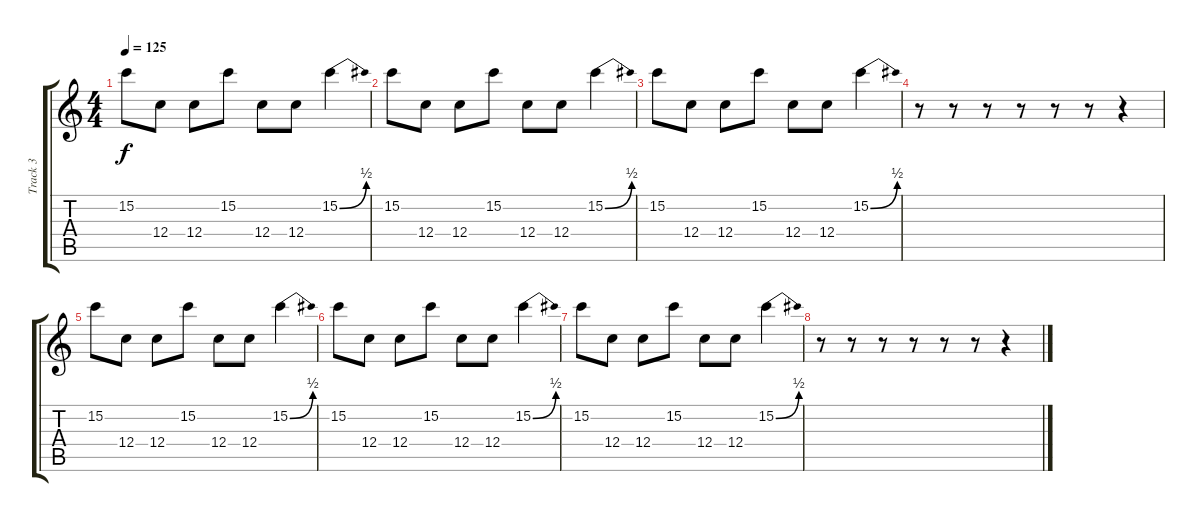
\track ("Track 3" "Track 3") {instrument distortionguitar}
\staff {score tabs}
\tuning (D4 A3 F3 C3 G2 C2) {hide}
\ts (4 4)
\tempo 125
\clef g2
\ks c
15.2.8{dy f} 12.4.8 12.4.8 15.2.8 12.4.8 12.4.8 15.2{be (bend 0 0 60 2)}.4 |
15.2.8 12.4.8 12.4.8 15.2.8 12.4.8 12.4.8 15.2{be (bend 0 0 60 2)}.4 |
15.2.8 12.4.8 12.4.8 15.2.8 12.4.8 12.4.8 15.2{be (bend 0 0 60 2)}.4 |
r.8 r.8 r.8 r.8 r.8 r.8 r.4 |
15.2.8 12.4.8 12.4.8 15.2.8 12.4.8 12.4.8 15.2{be (bend 0 0 60 2)}.4 |
15.2.8 12.4.8 12.4.8 15.2.8 12.4.8 12.4.8 15.2{be (bend 0 0 60 2)}.4 |
15.2.8 12.4.8 12.4.8 15.2.8 12.4.8 12.4.8 15.2{be (bend 0 0 60 2)}.4 |
r.8 r.8 r.8 r.8 r.8 r.8 r.4
